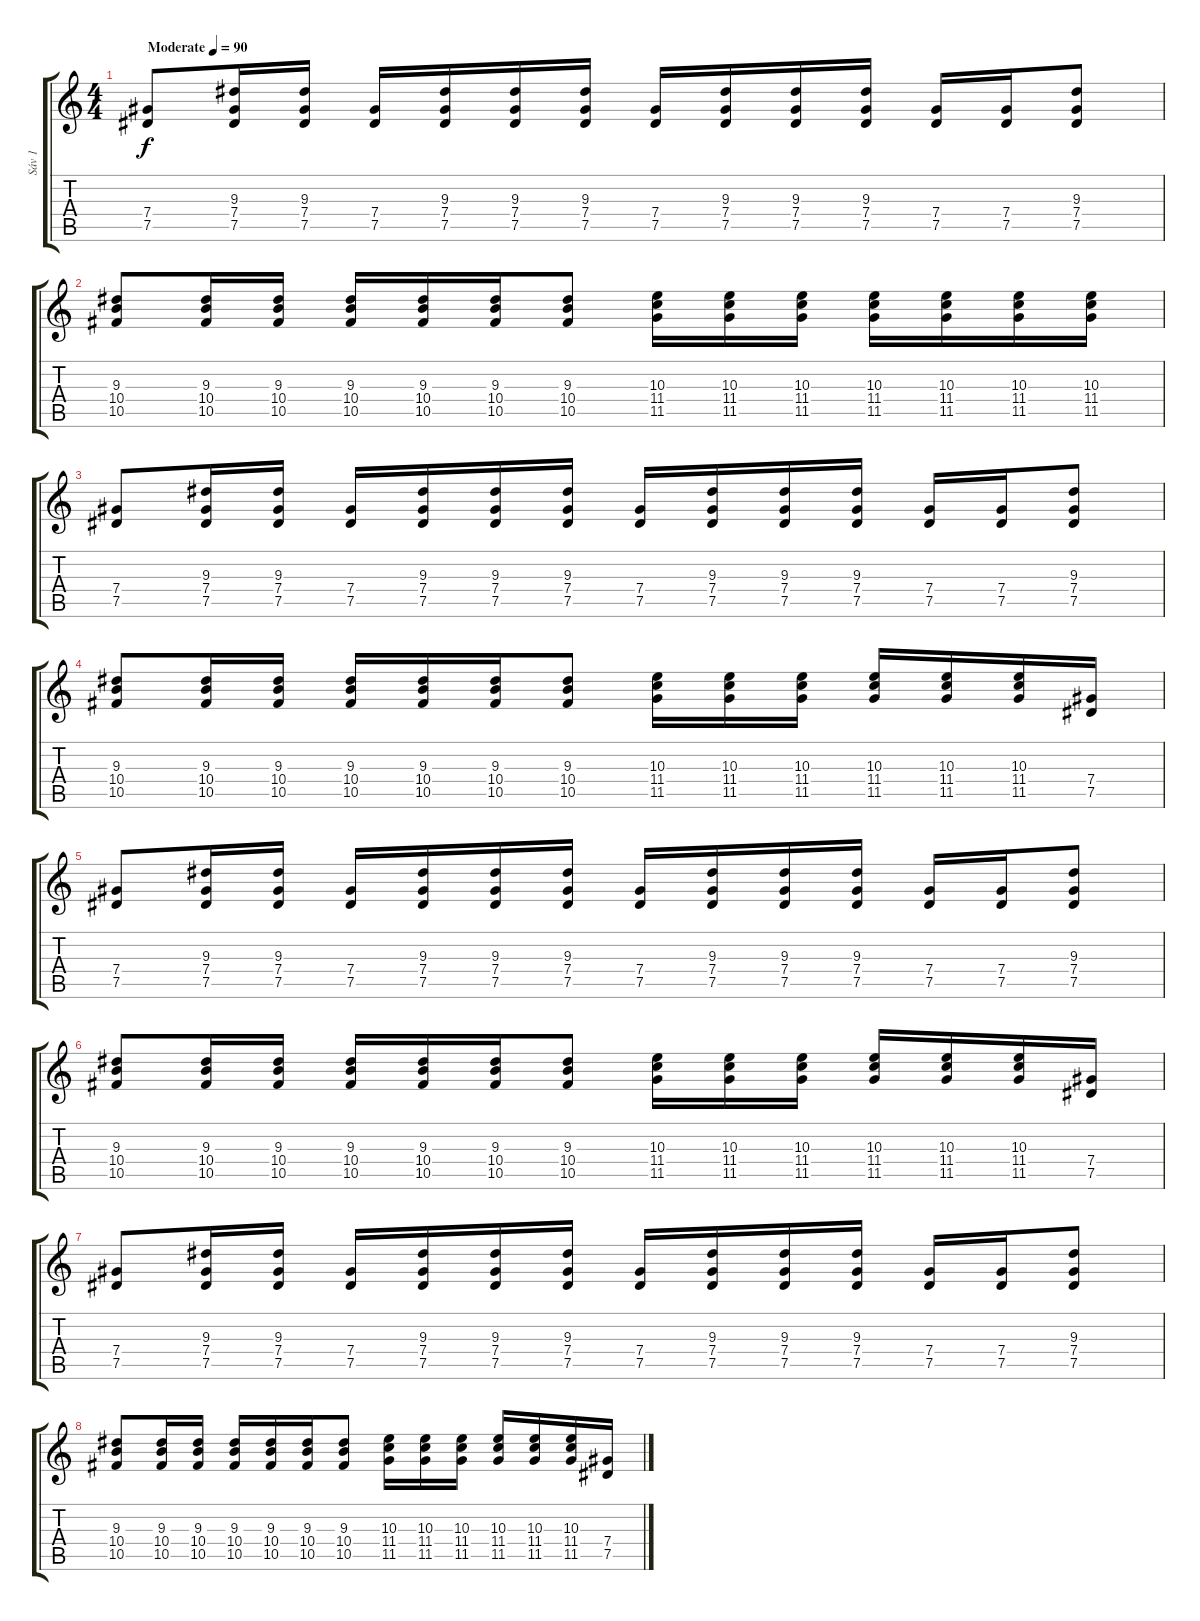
\track ("Sáv 1" "Sáv 1") {instrument distortionguitar}
\staff {score tabs}
\tuning (Eb4 Bb3 Gb3 Db3 Ab2 Db2) {hide}
\ts (4 4)
\tempo (90 "Moderate")
\clef g2
\ks c
(7.4 7.5).8{dy f instrument distortionguitar} (9.3 7.4 7.5).16 (9.3 7.4 7.5).16 (7.4 7.5).16 (9.3 7.4 7.5).16 (9.3 7.4 7.5).16 (9.3 7.4 7.5).16 (7.4 7.5).16 (9.3 7.4 7.5).16 (9.3 7.4 7.5).16 (9.3 7.4 7.5).16 (7.4 7.5).16 (7.4 7.5).16 (9.3 7.4 7.5).8 |
(9.3 10.4 10.5).8 (9.3 10.4 10.5).16 (9.3 10.4 10.5).16 (9.3 10.4 10.5).16 (9.3 10.4 10.5).16 (9.3 10.4 10.5).16 (9.3 10.4 10.5).8 (10.3 11.4 11.5).16 (10.3 11.4 11.5).16 (10.3 11.4 11.5).16 (10.3 11.4 11.5).16 (10.3 11.4 11.5).16 (10.3 11.4 11.5).16 (10.3 11.4 11.5).16 |
(7.4 7.5).8 (9.3 7.4 7.5).16 (9.3 7.4 7.5).16 (7.4 7.5).16 (9.3 7.4 7.5).16 (9.3 7.4 7.5).16 (9.3 7.4 7.5).16 (7.4 7.5).16 (9.3 7.4 7.5).16 (9.3 7.4 7.5).16 (9.3 7.4 7.5).16 (7.4 7.5).16 (7.4 7.5).16 (9.3 7.4 7.5).8 |
(9.3 10.4 10.5).8 (9.3 10.4 10.5).16 (9.3 10.4 10.5).16 (9.3 10.4 10.5).16 (9.3 10.4 10.5).16 (9.3 10.4 10.5).16 (9.3 10.4 10.5).8 (10.3 11.4 11.5).16 (10.3 11.4 11.5).16 (10.3 11.4 11.5).16 (10.3 11.4 11.5).16 (10.3 11.4 11.5).16 (10.3 11.4 11.5).16 (7.4 7.5).16 |
(7.4 7.5).8 (9.3 7.4 7.5).16 (9.3 7.4 7.5).16 (7.4 7.5).16 (9.3 7.4 7.5).16 (9.3 7.4 7.5).16 (9.3 7.4 7.5).16 (7.4 7.5).16 (9.3 7.4 7.5).16 (9.3 7.4 7.5).16 (9.3 7.4 7.5).16 (7.4 7.5).16 (7.4 7.5).16 (9.3 7.4 7.5).8 |
(9.3 10.4 10.5).8 (9.3 10.4 10.5).16 (9.3 10.4 10.5).16 (9.3 10.4 10.5).16 (9.3 10.4 10.5).16 (9.3 10.4 10.5).16 (9.3 10.4 10.5).8 (10.3 11.4 11.5).16 (10.3 11.4 11.5).16 (10.3 11.4 11.5).16 (10.3 11.4 11.5).16 (10.3 11.4 11.5).16 (10.3 11.4 11.5).16 (7.4 7.5).16 |
(7.4 7.5).8 (9.3 7.4 7.5).16 (9.3 7.4 7.5).16 (7.4 7.5).16 (9.3 7.4 7.5).16 (9.3 7.4 7.5).16 (9.3 7.4 7.5).16 (7.4 7.5).16 (9.3 7.4 7.5).16 (9.3 7.4 7.5).16 (9.3 7.4 7.5).16 (7.4 7.5).16 (7.4 7.5).16 (9.3 7.4 7.5).8 |
(9.3 10.4 10.5).8 (9.3 10.4 10.5).16 (9.3 10.4 10.5).16 (9.3 10.4 10.5).16 (9.3 10.4 10.5).16 (9.3 10.4 10.5).16 (9.3 10.4 10.5).8 (10.3 11.4 11.5).16 (10.3 11.4 11.5).16 (10.3 11.4 11.5).16 (10.3 11.4 11.5).16 (10.3 11.4 11.5).16 (10.3 11.4 11.5).16 (7.4 7.5).16
